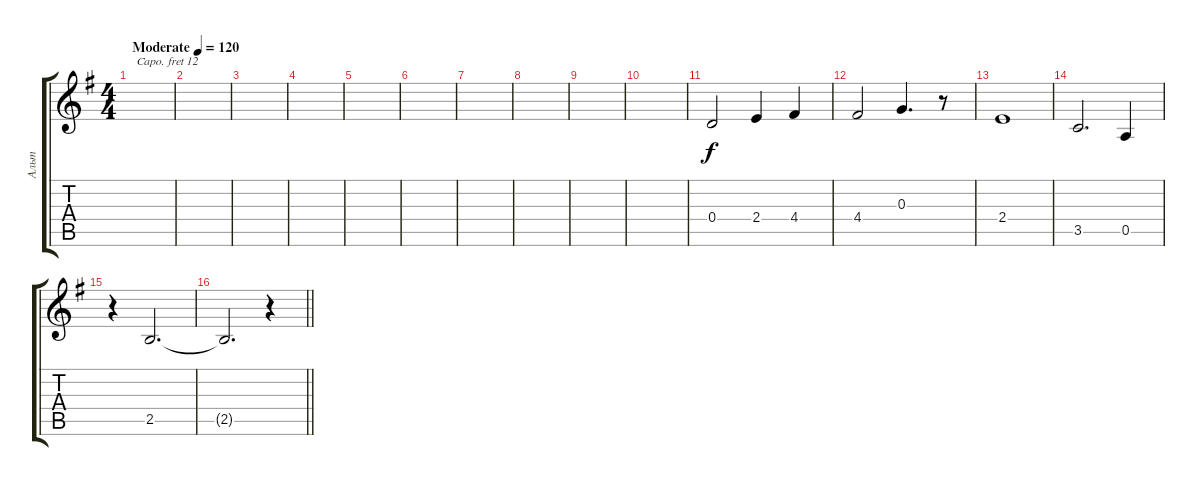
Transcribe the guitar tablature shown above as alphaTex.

\track ("Альт" "Альт") {instrument acousticgrandpiano}
\staff {score tabs}
\capo 12
\tuning (E4 B3 G3 D3 A2 E2) {hide}
\ts (4 4)
\tempo (120 "Moderate")
\clef g2
\ks g
|
|
|
|
|
|
|
|
|
|
0.4.2 2.4.4 4.4.4 |
4.4.2 0.3.4{d} r.8 |
2.4.1 |
3.5.2{d} 0.5.4 |
r.4 2.5.2{d} |
\barLineRight lightlight
2.5{t}.2{d} r.4
